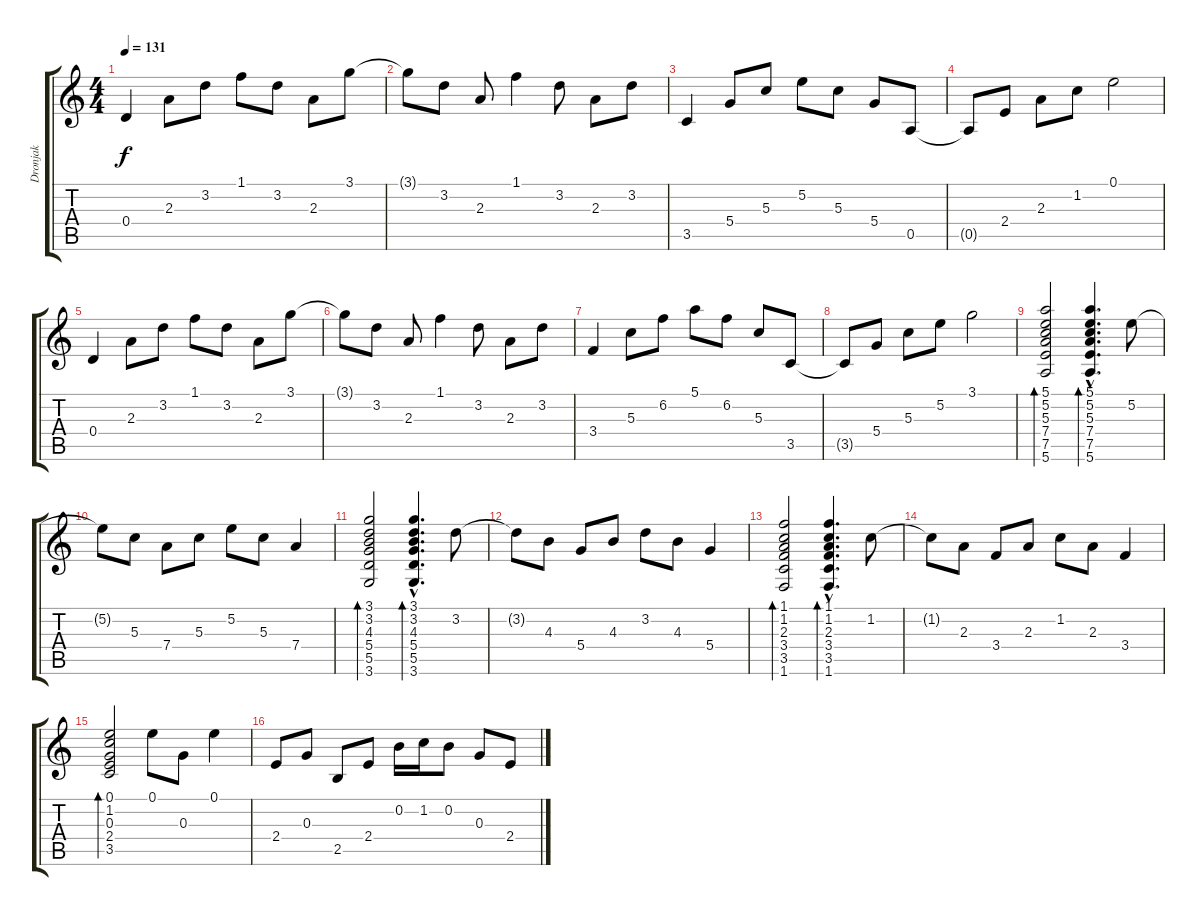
\track ("Dronjak" "Dronjak") {instrument acousticguitarsteel}
\staff {score tabs}
\tuning (E4 B3 G3 D3 A2 E2) {hide}
\ts (4 4)
\tempo 131
\clef g2
\ks c
0.4.4{dy f} 2.3.8 3.2.8 1.1.8 3.2.8 2.3.8 3.1.8 |
3.1{t}.8 3.2.8 2.3.8 1.1.4 3.2.8 2.3.8 3.2.8 |
3.5.4 5.4.8 5.3.8 5.2.8 5.3.8 5.4.8 0.5.8 |
0.5{t}.8 2.4.8 2.3.8 1.2.8 0.1.2 |
0.4.4 2.3.8 3.2.8 1.1.8 3.2.8 2.3.8 3.1.8 |
3.1{t}.8 3.2.8 2.3.8 1.1.4 3.2.8 2.3.8 3.2.8 |
3.4.4 5.3.8 6.2.8 5.1.8 6.2.8 5.3.8 3.5.8 |
3.5{t}.8 5.4.8 5.3.8 5.2.8 3.1.2 |
(5.1 5.2 5.3 7.4 7.5 5.6).2{bd 120} (5.1{hac} 5.2{hac} 5.3{hac} 7.4{hac} 7.5{hac} 5.6{hac}).4{d bd 120} 5.2.8 |
5.2{t}.8 5.3.8 7.4.8 5.3.8 5.2.8 5.3.8 7.4.4 |
(3.1 3.2 4.3 5.4 5.5 3.6).2{bd 120} (3.1{hac} 3.2{hac} 4.3{hac} 5.4{hac} 5.5{hac} 3.6{hac}).4{d bd 120} 3.2.8 |
3.2{t}.8 4.3.8 5.4.8 4.3.8 3.2.8 4.3.8 5.4.4 |
(1.1 1.2 2.3 3.4 3.5 1.6).2{bd 120} (1.1{hac} 1.2{hac} 2.3{hac} 3.4{hac} 3.5{hac} 1.6{hac}).4{d bd 120} 1.2.8 |
1.2{t}.8 2.3.8 3.4.8 2.3.8 1.2.8 2.3.8 3.4.4 |
(0.1 1.2 0.3 2.4 3.5).2{bd 120} 0.1.8 0.3.8 0.1.4 |
2.4.8 0.3.8 2.5.8 2.4.8 0.2.16 1.2.16 0.2.8 0.3.8 2.4.8
